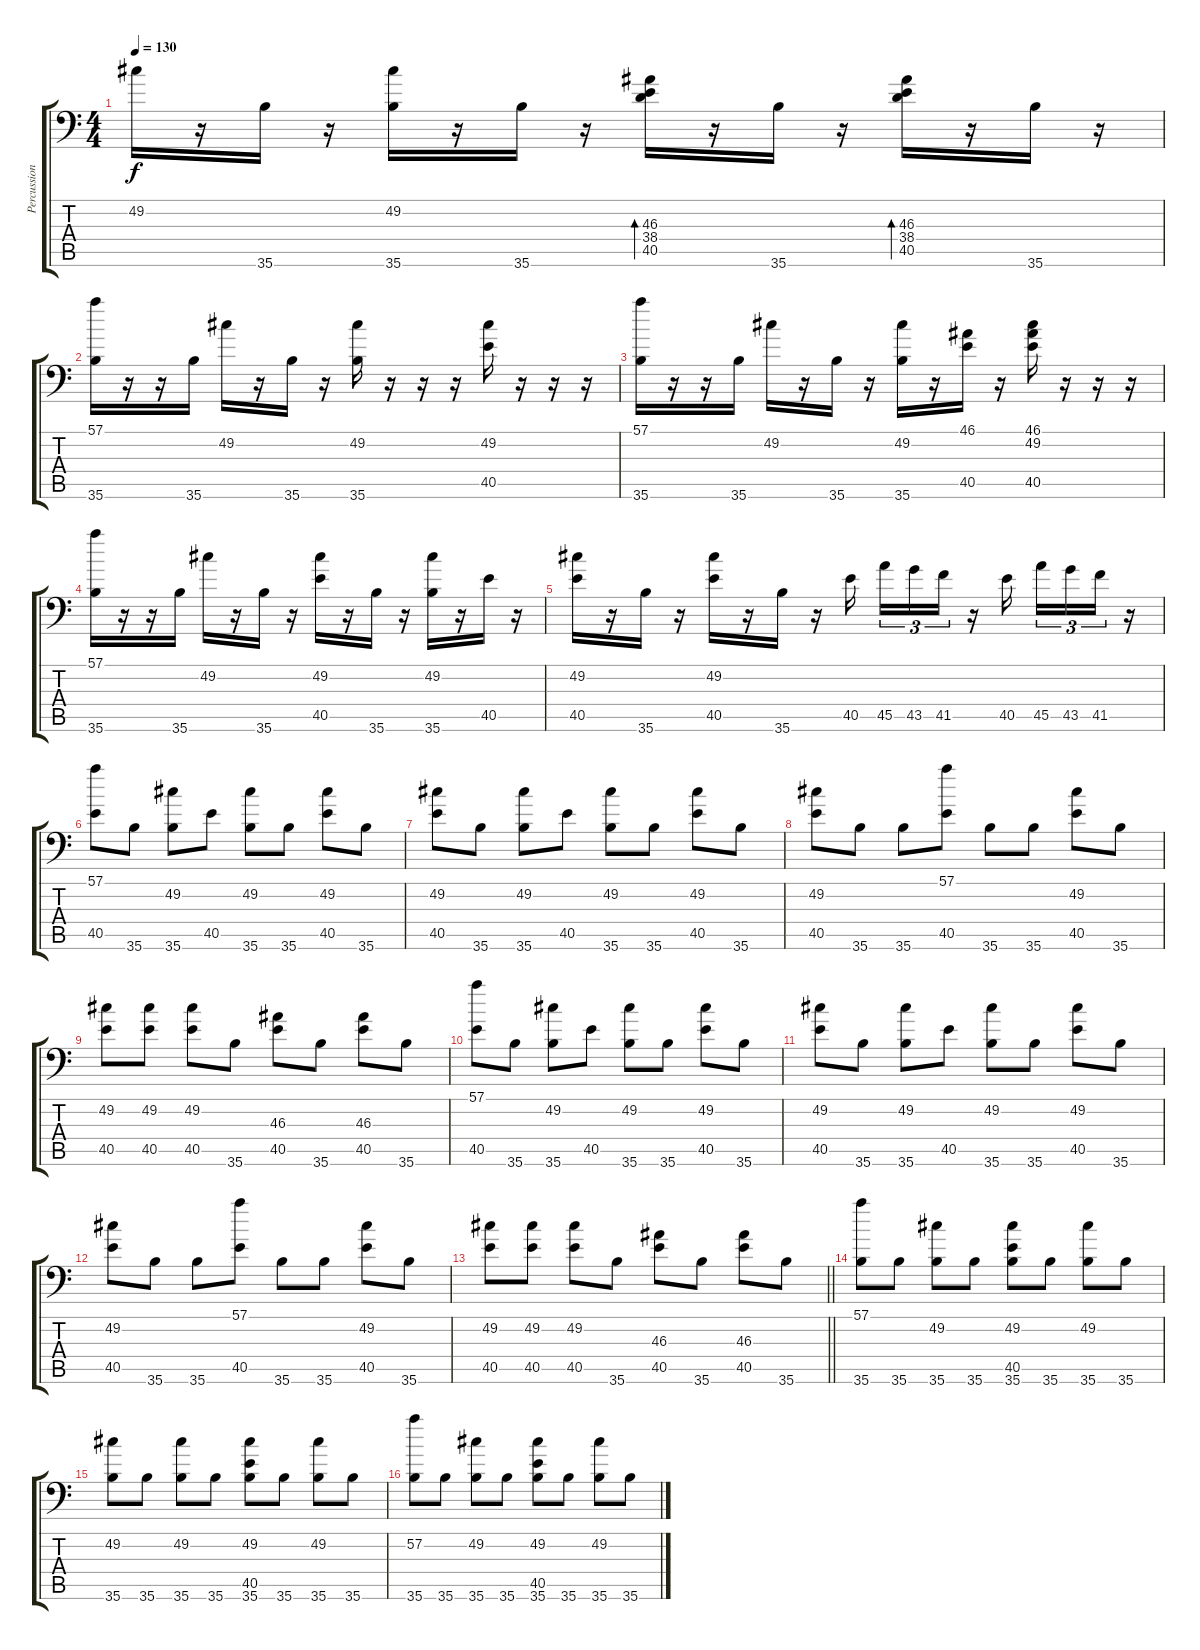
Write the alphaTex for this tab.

\track ("Percussion" "Percussion") {instrument acousticgrandpiano}
\staff {score tabs}
\tuning (C-1 C-1 C-1 C-1 C-1 C-1) {hide}
\ts (4 4)
\tempo 130
\clef f4
\ks c
49.2.16{dy f} r.16 35.6.16 r.16 (49.2 35.6).16 r.16 35.6.16 r.16 (46.3 38.4 40.5).16{bd 120} r.16 35.6.16 r.16 (46.3 38.4 40.5).16{bd 120} r.16 35.6.16 r.16 |
(57.1 35.6).16 r.16 r.16 35.6.16 49.2.16 r.16 35.6.16 r.16 (49.2 35.6).16 r.16 r.16 r.16 (49.2 40.5).16 r.16 r.16 r.16 |
(57.1 35.6).16 r.16 r.16 35.6.16 49.2.16 r.16 35.6.16 r.16 (49.2 35.6).16 r.16 (46.1 40.5).16 r.16 (46.1 49.2 40.5).16 r.16 r.16 r.16 |
(57.1 35.6).16 r.16 r.16 35.6.16 49.2.16 r.16 35.6.16 r.16 (49.2 40.5).16 r.16 35.6.16 r.16 (49.2 35.6).16 r.16 40.5.16 r.16 |
(49.2 40.5).16 r.16 35.6.16 r.16 (49.2 40.5).16 r.16 35.6.16 r.16 40.5.16{beam splitsecondary} 45.5.16{tu (3 2)} 43.5.16{tu (3 2)} 41.5.16{tu (3 2)} r.16 40.5.16{beam splitsecondary} 45.5.16{tu (3 2)} 43.5.16{tu (3 2)} 41.5.16{tu (3 2)} r.16 |
\section ("" "")
(57.1 40.5).8 35.6.8 (49.2 35.6).8 40.5.8 (49.2 35.6).8 35.6.8 (49.2 40.5).8 35.6.8 |
(49.2 40.5).8 35.6.8 (49.2 35.6).8 40.5.8 (49.2 35.6).8 35.6.8 (49.2 40.5).8 35.6.8 |
(49.2 40.5).8 35.6.8 35.6.8 (57.1 40.5).8 35.6.8 35.6.8 (49.2 40.5).8 35.6.8 |
(49.2 40.5).8 (49.2 40.5).8 (49.2 40.5).8 35.6.8 (46.3 40.5).8 35.6.8 (46.3 40.5).8 35.6.8 |
(57.1 40.5).8 35.6.8 (49.2 35.6).8 40.5.8 (49.2 35.6).8 35.6.8 (49.2 40.5).8 35.6.8 |
(49.2 40.5).8 35.6.8 (49.2 35.6).8 40.5.8 (49.2 35.6).8 35.6.8 (49.2 40.5).8 35.6.8 |
(49.2 40.5).8 35.6.8 35.6.8 (57.1 40.5).8 35.6.8 35.6.8 (49.2 40.5).8 35.6.8 |
\barLineRight lightlight
(49.2 40.5).8 (49.2 40.5).8 (49.2 40.5).8 35.6.8 (46.3 40.5).8 35.6.8 (46.3 40.5).8 35.6.8 |
\section ("" "")
(57.1 35.6).8 35.6.8 (49.2 35.6).8 35.6.8 (49.2 40.5 35.6).8 35.6.8 (49.2 35.6).8 35.6.8 |
(49.2 35.6).8 35.6.8 (49.2 35.6).8 35.6.8 (49.2 40.5 35.6).8 35.6.8 (49.2 35.6).8 35.6.8 |
(57.2 35.6).8 35.6.8 (49.2 35.6).8 35.6.8 (49.2 40.5 35.6).8 35.6.8 (49.2 35.6).8 35.6.8
